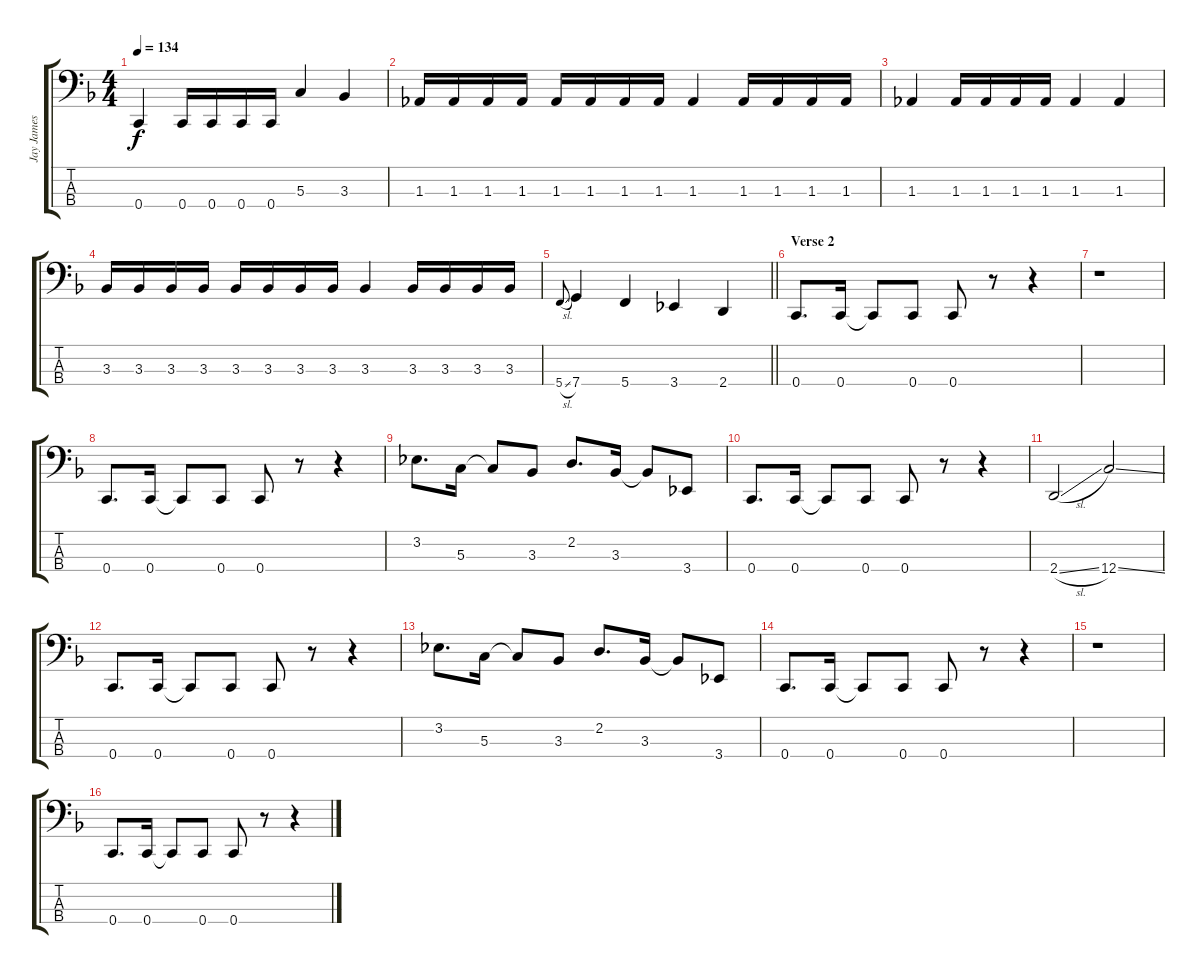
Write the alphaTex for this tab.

\track ("Jay James" "Jay James") {instrument electricbasspick}
\staff {score tabs}
\tuning (F2 C2 G1 C1) {hide}
\ts (4 4)
\tempo 134
\clef f4
\ks f
0.4.4{dy f} 0.4.16 0.4.16 0.4.16 0.4.16 5.3.4 3.3.4 |
1.3.16 1.3.16 1.3.16 1.3.16 1.3.16 1.3.16 1.3.16 1.3.16 1.3.4 1.3.16 1.3.16 1.3.16 1.3.16 |
1.3.4 1.3.16 1.3.16 1.3.16 1.3.16 1.3.4 1.3.4 |
3.3.16 3.3.16 3.3.16 3.3.16 3.3.16 3.3.16 3.3.16 3.3.16 3.3.4 3.3.16 3.3.16 3.3.16 3.3.16 |
\barLineRight lightlight
5.4{sl}.8{gr onbeat} 7.4.4 5.4.4 3.4.4 2.4.4 |
\section ("" "Verse 2")
0.4.8{d} 0.4.16 0.4{t}.8 0.4.8 0.4.8 r.8 r.4 |
r.1 |
0.4.8{d} 0.4.16 0.4{t}.8 0.4.8 0.4.8 r.8 r.4 |
3.2.8{d} 5.3.16 5.3{t}.8 3.3.8 2.2.8{d} 3.3.16 3.3{t}.8 3.4.8 |
0.4.8{d} 0.4.16 0.4{t}.8 0.4.8 0.4.8 r.8 r.4 |
2.4{sl}.2 12.4{ss}.2 |
0.4.8{d} 0.4.16 0.4{t}.8 0.4.8 0.4.8 r.8 r.4 |
3.2.8{d} 5.3.16 5.3{t}.8 3.3.8 2.2.8{d} 3.3.16 3.3{t}.8 3.4.8 |
0.4.8{d} 0.4.16 0.4{t}.8 0.4.8 0.4.8 r.8 r.4 |
r.1 |
0.4.8{d} 0.4.16 0.4{t}.8 0.4.8 0.4.8 r.8 r.4
